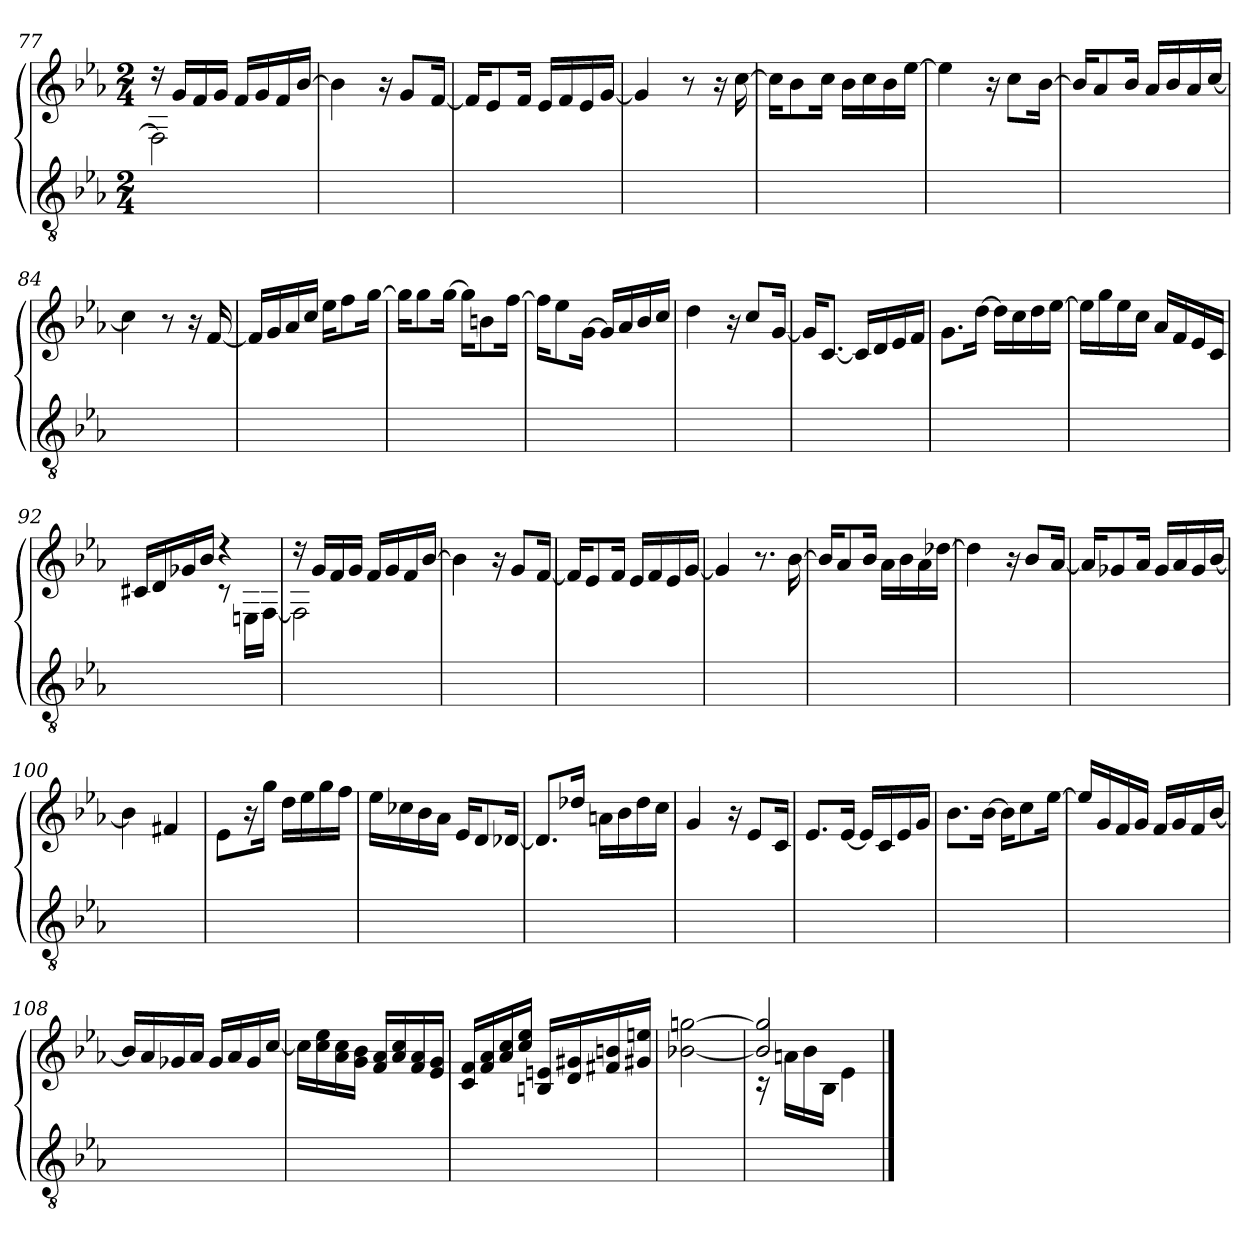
**kern	**kern
*part2	*part1
*staff2	*staff1
*clefGv2	*clefG2
*k[b-e-a-]	*k[b-e-a-]
*E-:	*E-:
*M2/4	*M2/4
=77	=77
*	*^
2ryy	16rdd	2F\]
.	16g/LL	.
.	16f/	.
.	16g/JJ	.
.	16f/LL	.
.	16g/	.
.	16f/	.
.	[>16b-/JJ	.
*	*v	*v
=78	=78
2ryy	4b-\]
.	16r
.	8g/L
.	[16f/Jk
=79	=79
2ryy	16f/KL]
.	8e-/
.	16f/Jk
.	16e-/LL
.	16f/
.	16e-/
.	[16g/JJ
!!LO:LB:g=z
=80	=80
2ryy	4g/]
.	8r
.	16r
.	[16cc\
=81	=81
2ryy	16cc\KL]
.	8b-\
.	16cc\Jk
.	16b-\LL
.	16cc\
.	16b-\
.	[16ee-\JJ
=82	=82
2ryy	4ee-\]
.	16r
.	8cc\L
.	[16b-\Jk
=83	=83
2ryy	16b-/KL]
.	8a-/
.	16b-/Jk
.	16a-/LL
.	16b-/
.	16a-/
.	[16cc/JJ
=84	=84
2ryy	4cc\]
.	8r
.	16r
.	[16f/
=85	=85
2ryy	16f/LL]
.	16g/
.	16a-/
.	16cc/JJ
.	16ee-\KL
.	8ff\
.	[16gg\Jk
!!LO:LB:g=z
=86	=86
2ryy	16gg\KL]
.	8gg\
.	[16gg\Jk
.	16gg\KL]
.	8bn\
.	[16ff\Jk
=87	=87
2ryy	16ff\KL]
.	8ee-\
.	[16g\Jk
.	16g/LL]
.	16a-/
.	16b-/
.	16cc/JJ
=88	=88
2ryy	4dd\
.	16r
.	8cc/L
.	[16g/Jk
=89	=89
2ryy	16g/KL]
.	[8.c/J
.	16c/LL]
.	16d/
.	16e-/
.	16f/JJ
=90	=90
2ryy	8.g\L
.	[16dd\Jk
.	16dd\LL]
.	16cc\
.	16dd\
.	[16ee-\JJ
=91	=91
2ryy	16ee-\LL]
.	16gg\
.	16ee-\
.	16cc\JJ
.	16a-/LL
.	16f/
.	16e-/
.	16c/JJ
!!LO:LB:g=z
=92	=92
*	*^
2ryy	16c#X/LL	4ryy
.	16d/	.
.	16g-X/	.
.	16b-/JJ	.
.	4rdd	8rc
.	.	16En\LL
.	.	[<16F\JJ
=93	=93	=93
2ryy	16rdd	2F\]
.	16g/LL	.
.	16f/	.
.	16g/JJ	.
.	16f/LL	.
.	16g/	.
.	16f/	.
.	[>16b-/JJ	.
*	*v	*v
=94	=94
2ryy	4b-\]
.	16r
.	8g/L
.	[16f/Jk
=95	=95
2ryy	16f/KL]
.	8e-/
.	16f/Jk
.	16e-/LL
.	16f/
.	16e-/
.	[16g/JJ
=96	=96
2ryy	4g/]
.	8.r
.	[16b-\
!!LO:LB:g=z
=97	=97
2ryy	16b-/KL]
.	8a-/
.	16b-/Jk
.	16a-\LL
.	16b-\
.	16a-\
.	[16dd-X\JJ
=98	=98
2ryy	4dd-\]
.	16r
.	8b-/L
.	[16a-/Jk
=99	=99
2ryy	16a-/KL]
.	8g-X/
.	16a-/Jk
.	16g-/LL
.	16a-/
.	16g-/
.	[16b-/JJ
=100	=100
2ryy	4b-\]
.	4f#X/
=101	=101
2ryy	8e-\L
.	16r
.	16gg\Jk
.	16dd\LL
.	16ee-\
.	16gg\
.	16ff\JJ
=102	=102
2ryy	16ee-\LL
.	16cc-X\
.	16b-\
.	16a-\JJ
.	16e-/KL
.	8d/
.	[16d-X/Jk
!!LO:LB:g=z
=103	=103
2ryy	8.d-/L]
.	16dd-X/Jk
.	16an\LL
.	16b-\
.	16dd-\
.	16cc\JJ
=104	=104
2ryy	4g/
.	16r
.	8e-/L
.	16c/Jk
=105	=105
2ryy	8.e-/L
.	[16e-/Jk
.	16e-/LL]
.	16c/
.	16e-/
.	16g/JJ
=106	=106
2ryy	8.b-\L
.	[16b-\Jk
.	16b-\KL]
.	8cc\
.	[16ee-\Jk
=107	=107
2ryy	16ee-/LL]
.	16g/
.	16f/
.	16g/JJ
.	16f/LL
.	16g/
.	16f/
.	[16b-/JJ
!!LO:LB:g=z
=108	=108
2ryy	16b-/LL]
.	16a-/
.	16g-X/
.	16a-/JJ
.	16g-/LL
.	16a-/
.	16g-/
.	[16cc/JJ
=109	=109
2ryy	16cc\LL]
.	16cc\ 16ee-\
.	16a-\ 16cc\
.	16g\ 16b-\JJ
.	16f/ 16a-/LL
.	16a-/ 16cc/
.	16f/ 16a-/
.	16e-/ 16g/JJ
=110	=110
2ryy	16c/ 16f/LL
.	16f/ 16a-/
.	16a-/ 16cc/
.	16cc/ 16ee-/JJ
.	16Bn/ 16en/LL
.	16d/ 16g#X/
.	16f#X/ 16bn/
.	16g#X/ 16een/JJ
=111	=111
2ryy	[2b-X\ [2ggn\
=112	=112
*	*^
2ryy	2b-/] 2gg/]	16rc
.	.	16an\LL
.	.	16b-\
.	.	16B-\JJ
.	.	4e-\
*	*v	*v
==	==
*-	*-
